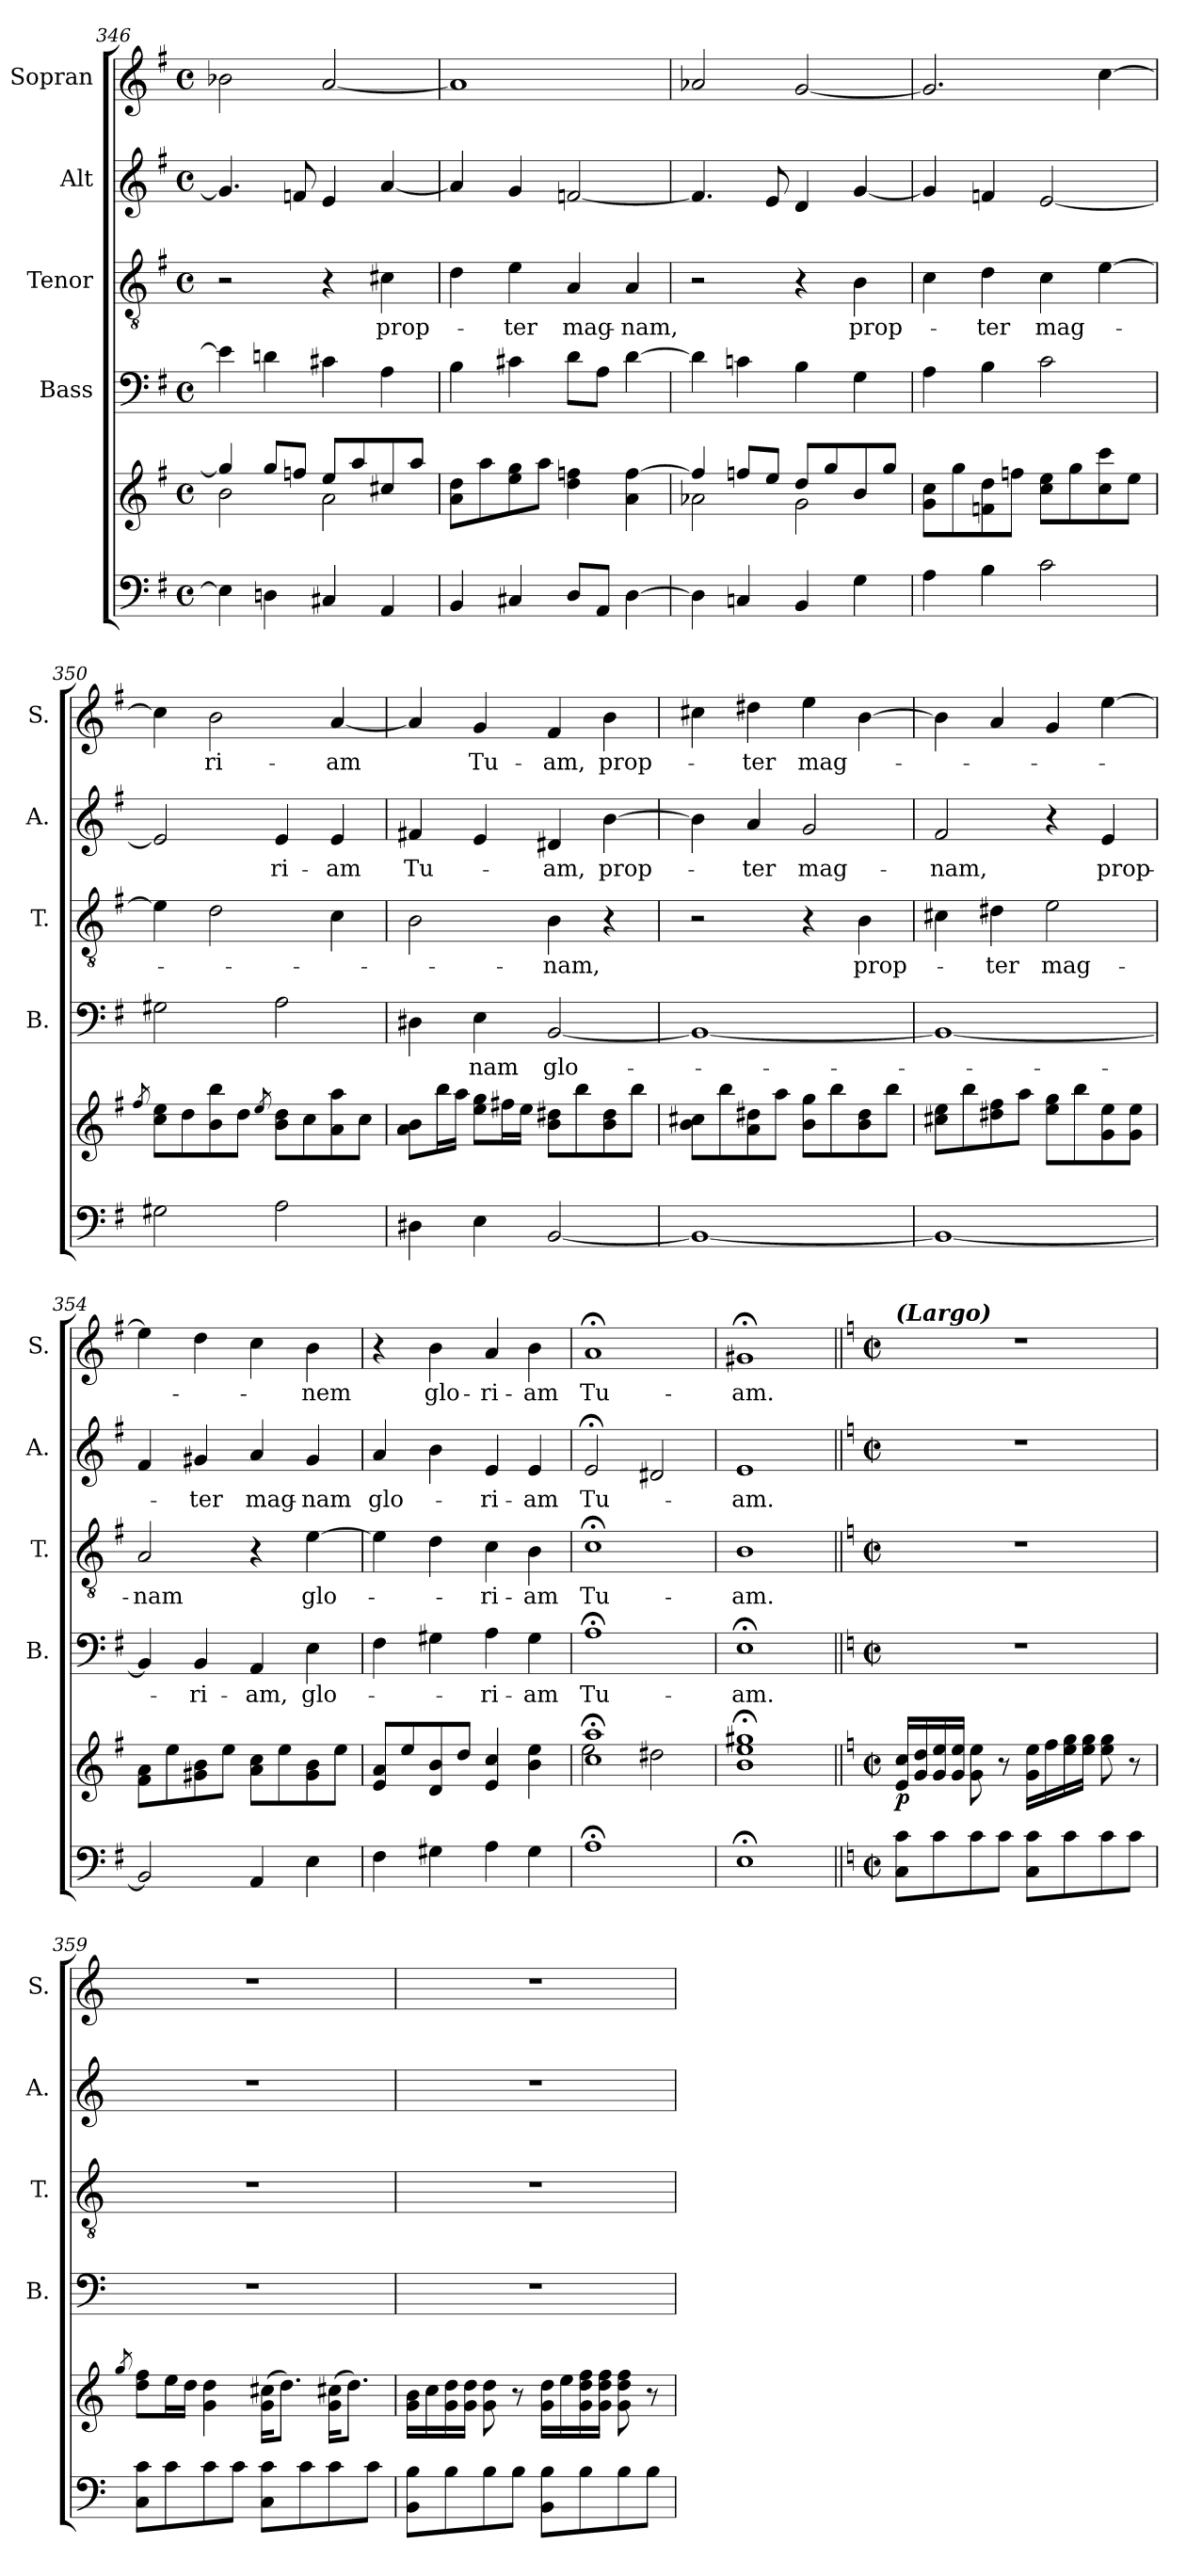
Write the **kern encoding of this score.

**kern	**kern	**dynam	**kern	**text	**kern	**text	**kern	**text	**kern	**text
*part5	*part5	*part5	*part4	*part4	*part3	*part3	*part2	*part2	*part1	*part1
*staff6	*staff5	*staff5/6	*staff4	*staff4	*staff3	*staff3	*staff2	*staff2	*staff1	*staff1
*	*	*	*I"Bass	*	*I"Tenor	*	*I"Alt	*	*I"Sopran	*
*	*	*	*I'B.	*	*I'T.	*	*I'A.	*	*I'S.	*
*clefF4	*clefG2	*	*clefF4	*	*clefGv2	*	*clefG2	*	*clefG2	*
*k[f#]	*k[f#]	*	*k[f#]	*	*k[f#]	*	*k[f#]	*	*k[f#]	*
*G:	*G:	*	*G:	*	*G:	*	*G:	*	*G:	*
*M4/4	*M4/4	*	*M4/4	*	*M4/4	*	*M4/4	*	*M4/4	*
*met(c)	*met(c)	*	*met(c)	*	*met(c)	*	*met(c)	*	*met(c)	*
=346	=346	=346	=346	=346	=346	=346	=346	=346	=346	=346
*	*^	*	*	*	*	*	*	*	*	*
4E\]	4gg/]	2b\	.	4e\]	.	2r	.	4.g/]	.	2b-X\	.
4Dn\	8gg/L	.	.	4dn\	.	.	.	.	.	.	.
.	8ffn/J	.	.	.	.	.	.	8fn/	.	.	.
4C#X/	8ee/L	2a\	.	4c#X\	.	4r	.	4e/	.	[2a/	.
.	8aa/	.	.	.	.	.	.	.	.	.	.
!	!	!	!	!	!	!	!LO:LY:b	!	!	!	!
4AA/	8cc#X/	.	.	4A\	.	4c#X\	prop-	[4a/	.	.	.
.	8aa/J	.	.	.	.	.	.	.	.	.	.
*	*v	*v	*	*	*	*	*	*	*	*	*
=347	=347	=347	=347	=347	=347	=347	=347	=347	=347	=347
4BB/	8a\ 8dd\L	.	4B\	.	4d\	.	4a/]	.	1a]	.
.	8aa\	.	.	.	.	.	.	.	.	.
!	!	!	!	!	!	!LO:LY:b	!	!	!	!
4C#X/	8ee\ 8gg\	.	4c#X\	.	4e\	-ter	4g/	.	.	.
.	8aa\J	.	.	.	.	.	.	.	.	.
!	!	!	!	!	!	!LO:LY:b	!	!	!	!
8D/L	4dd\ 4ffn\	.	8d\L	.	4A/	mag-	[2fn/	.	.	.
8AA/J	.	.	8A\J	.	.	.	.	.	.	.
!	!	!	!	!	!	!LO:LY:b	!	!	!	!
[4D\	4a\ [4ff\	.	[4d\	.	4A/	-nam,	.	.	.	.
=348	=348	=348	=348	=348	=348	=348	=348	=348	=348	=348
*	*^	*	*	*	*	*	*	*	*	*
4D\]	4ff/]	2a-X\	.	4d\]	.	2r	.	4.f/]	.	2a-X/	.
4Cn/	8ffn/L	.	.	4cn\	.	.	.	.	.	.	.
.	8ee/J	.	.	.	.	.	.	8e/	.	.	.
4BB/	8dd/L	2g\	.	4B\	.	4r	.	4d/	.	[2g/	.
.	8gg/	.	.	.	.	.	.	.	.	.	.
!	!	!	!	!	!	!	!LO:LY:b	!	!	!	!
4G\	8b/	.	.	4G\	.	4B\	prop-	[4g/	.	.	.
.	8gg/J	.	.	.	.	.	.	.	.	.	.
*	*v	*v	*	*	*	*	*	*	*	*	*
=349	=349	=349	=349	=349	=349	=349	=349	=349	=349	=349
4A\	8g\ 8cc\L	.	4A\	.	4c\	.	4g/]	.	2.g/]	.
.	8gg\	.	.	.	.	.	.	.	.	.
!	!	!	!	!	!	!LO:LY:b	!	!	!	!
4B\	8fn\ 8dd\	.	4B\	.	4d\	-ter	4fn/	.	.	.
.	8ffn\J	.	.	.	.	.	.	.	.	.
!	!	!	!	!	!	!LO:LY:b	!	!	!	!
2c\	8cc\ 8ee\L	.	2c\	.	4c\	mag-	[2e/	.	.	.
.	8gg\	.	.	.	.	.	.	.	.	.
.	8cc\ 8ccc\	.	.	.	[4e\	.	.	.	[4cc\	.
.	8ee\J	.	.	.	.	.	.	.	.	.
!!LO:LB:g=z
=350	=350	=350	=350	=350	=350	=350	=350	=350	=350	=350
.	8qff#/	.	.	.	.	.	.	.	.	.
2G#X\	8cc\ 8ee\L	.	2G#X\	.	4e\]	.	2e/]	.	4cc\]	.
.	8dd\	.	.	.	.	.	.	.	.	.
!	!	!	!	!	!	!	!	!	!	!LO:LY:b
.	8b\ 8bb\	.	.	.	2d\	.	.	.	2b\	-ri-
.	8dd\J	.	.	.	.	.	.	.	.	.
.	8qee/	.	.	.	.	.	.	.	.	.
!	!	!	!	!	!	!	!	!LO:LY:b	!	!
2A\	8b\ 8dd\L	.	2A\	.	.	.	4e/	-ri-	.	.
.	8cc\	.	.	.	.	.	.	.	.	.
!	!	!	!	!	!	!	!	!LO:LY:b	!	!LO:LY:b
.	8a\ 8aa\	.	.	.	4c\	.	4e/	-am	[4a/	-am
.	8cc\J	.	.	.	.	.	.	.	.	.
=351	=351	=351	=351	=351	=351	=351	=351	=351	=351	=351
!	!	!	!	!	!	!	!	!LO:LY:b	!	!
4D#X\	8a\ 8b\L	.	4D#X\	.	2B\	.	4f#X/	Tu-	4a/]	.
.	16bb\L	.	.	.	.	.	.	.	.	.
.	16aa\JJ	.	.	.	.	.	.	.	.	.
!	!	!	!	!LO:LY:b	!	!	!	!	!	!LO:LY:b
4E\	8ee\ 8gg\L	.	4E\	-nam	.	.	4e/	.	4g/	Tu-
.	16ff#X\L	.	.	.	.	.	.	.	.	.
.	16ee\JJ	.	.	.	.	.	.	.	.	.
!	!	!	!	!LO:LY:b	!	!LO:LY:b	!	!LO:LY:b	!	!LO:LY:b
[2BB/	8b\ 8dd#X\L	.	[2BB/	glo-	4B\	-nam,	4d#X/	-am,	4f#/	-am,
.	8bb\	.	.	.	.	.	.	.	.	.
!	!	!	!	!	!	!	!	!LO:LY:b	!	!LO:LY:b
.	8b\ 8dd#\	.	.	.	4r	.	[4b\	prop-	4b\	prop-
.	8bb\J	.	.	.	.	.	.	.	.	.
=352	=352	=352	=352	=352	=352	=352	=352	=352	=352	=352
1BB_	8b\ 8cc#X\L	.	1BB_	.	2r	.	4b\]	.	4cc#X\	.
.	8bb\	.	.	.	.	.	.	.	.	.
!	!	!	!	!	!	!	!	!LO:LY:b	!	!LO:LY:b
.	8a\ 8dd#X\	.	.	.	.	.	4a/	-ter	4dd#X\	-ter
.	8aa\J	.	.	.	.	.	.	.	.	.
!	!	!	!	!	!	!	!	!LO:LY:b	!	!LO:LY:b
.	8b\ 8gg\L	.	.	.	4r	.	2g/	mag-	4ee\	mag-
.	8bb\	.	.	.	.	.	.	.	.	.
!	!	!	!	!	!	!LO:LY:b	!	!	!	!
.	8b\ 8dd#\	.	.	.	4B\	prop-	.	.	[4b\	.
.	8bb\J	.	.	.	.	.	.	.	.	.
=353	=353	=353	=353	=353	=353	=353	=353	=353	=353	=353
!	!	!	!	!	!	!	!	!LO:LY:b	!	!
1BB_	8cc#X\ 8ee\L	.	1BB_	.	4c#X\	.	2f#/	-nam,	4b\]	.
.	8bb\	.	.	.	.	.	.	.	.	.
!	!	!	!	!	!	!LO:LY:b	!	!	!	!
.	8dd#X\ 8ff#\	.	.	.	4d#X\	-ter	.	.	4a/	.
.	8aa\J	.	.	.	.	.	.	.	.	.
!	!	!	!	!	!	!LO:LY:b	!	!	!	!
.	8ee\ 8gg\L	.	.	.	2e\	mag-	4r	.	4g/	.
.	8bb\	.	.	.	.	.	.	.	.	.
!	!	!	!	!	!	!	!	!LO:LY:b	!	!
.	8g\ 8ee\	.	.	.	.	.	4e/	prop-	[4ee\	.
.	8g\ 8ee\J	.	.	.	.	.	.	.	.	.
!!LO:PB:g=z
=354	=354	=354	=354	=354	=354	=354	=354	=354	=354	=354
!	!	!	!	!	!	!LO:LY:b	!	!	!	!
2BB/]	8f#\ 8a\L	.	4BB/]	.	2A/	-nam	4f#/	.	4ee\]	.
.	8ee\	.	.	.	.	.	.	.	.	.
!	!	!	!	!LO:LY:b	!	!	!	!LO:LY:b	!	!
.	8g#X\ 8b\	.	4BB/	-ri-	.	.	4g#X/	-ter	4dd\	.
.	8ee\J	.	.	.	.	.	.	.	.	.
!	!	!	!	!LO:LY:b	!	!	!	!LO:LY:b	!	!
4AA/	8a\ 8cc\L	.	4AA/	-am,	4r	.	4a/	mag-	4cc\	.
.	8ee\	.	.	.	.	.	.	.	.	.
!	!	!	!	!LO:LY:b	!	!LO:LY:b	!	!LO:LY:b	!	!LO:LY:b
4E\	8g#\ 8b\	.	4E\	glo-	[4e\	glo-	4g#/	-nam	4b\	-nem
.	8ee\J	.	.	.	.	.	.	.	.	.
=355	=355	=355	=355	=355	=355	=355	=355	=355	=355	=355
!	!	!	!	!	!	!	!	!LO:LY:b	!	!
4F#\	8e/ 8a/L	.	4F#\	.	4e\]	.	4a/	glo-	4r	.
.	8ee/	.	.	.	.	.	.	.	.	.
!	!	!	!	!	!	!	!	!	!	!LO:LY:b
4G#X\	8d/ 8b/	.	4G#X\	.	4d\	.	4b\	.	4b\	glo-
.	8dd/J	.	.	.	.	.	.	.	.	.
!	!	!	!	!LO:LY:b	!	!LO:LY:b	!	!LO:LY:b	!	!LO:LY:b
4A\	4e/ 4cc/	.	4A\	-ri-	4c\	-ri-	4e/	-ri-	4a/	-ri-
!	!	!	!	!LO:LY:b	!	!LO:LY:b	!	!LO:LY:b	!	!LO:LY:b
4G#\	4b\ 4ee\	.	4G#\	-am	4B\	-am	4e/	-am	4b\	-am
=356	=356	=356	=356	=356	=356	=356	=356	=356	=356	=356
*	*^	*	*	*	*	*	*	*	*	*
!	!	!	!	!	!LO:LY:b	!	!LO:LY:b	!	!LO:LY:b	!	!LO:LY:b
1A;<	1cc;< 1aa;<	2ee\	.	1A;<	Tu-	1c;<	Tu-	2e;</	Tu-	1a;<	Tu-
.	.	2dd#X\	.	.	.	.	.	2d#X/	.	.	.
=357	=357	=357	=357	=357	=357	=357	=357	=357	=357	=357	=357
!	!	!	!	!	!LO:LY:b	!	!LO:LY:b	!	!LO:LY:b	!	!LO:LY:b
*	*v	*v	*	*	*	*	*	*	*	*	*
1E;<	1b;< 1ee;< 1gg#X;<	.	1E;<	-am.	1B	-am.	1e	-am.	1g#X;<	-am.
=358||	=358||	=358||	=358||	=358||	=358||	=358||	=358||	=358||	=358||	=358||
*k[]	*k[]	*	*k[]	*	*k[]	*	*k[]	*	*k[]	*
*C:	*C:	*	*C:	*	*C:	*	*C:	*	*C:	*
*M2/2	*M2/2	*	*M2/2	*	*M2/2	*	*M2/2	*	*M2/2	*
*met(c|)	*met(c|)	*	*met(c|)	*	*met(c|)	*	*met(c|)	*	*met(c|)	*
!	!	!	!	!	!	!	!	!	!LO:TX:a:Bi:t=(Largo)	!
!	!	!LO:DY:b	!	!	!	!	!	!	!	!
8C\ 8c\L	16e/ 16cc/LL	p	1r	.	1r	.	1r	.	1r	.
.	16g/ 16dd/	.	.	.	.	.	.	.	.	.
8c\	16g/ 16ee/	.	.	.	.	.	.	.	.	.
.	16g/ 16ee/JJ	.	.	.	.	.	.	.	.	.
8c\	8g\ 8ee\	.	.	.	.	.	.	.	.	.
8c\J	8r	.	.	.	.	.	.	.	.	.
8C\ 8c\L	16g\ 16ee\LL	.	.	.	.	.	.	.	.	.
.	16ff\	.	.	.	.	.	.	.	.	.
8c\	16ee\ 16gg\	.	.	.	.	.	.	.	.	.
.	16ee\ 16gg\JJ	.	.	.	.	.	.	.	.	.
8c\	8ee\ 8gg\	.	.	.	.	.	.	.	.	.
8c\J	8r	.	.	.	.	.	.	.	.	.
!!LO:LB:g=z
=359	=359	=359	=359	=359	=359	=359	=359	=359	=359	=359
.	8qgg/	.	.	.	.	.	.	.	.	.
8C\ 8c\L	8dd\ 8ff\L	.	1r	.	1r	.	1r	.	1r	.
8c\	16ee\L	.	.	.	.	.	.	.	.	.
.	16dd\JJ	.	.	.	.	.	.	.	.	.
8c\	4g\ 4dd\	.	.	.	.	.	.	.	.	.
8c\J	.	.	.	.	.	.	.	.	.	.
8C\ 8c\L	(>16g\ 16cc#X\KL	.	.	.	.	.	.	.	.	.
.	8.dd\J)	.	.	.	.	.	.	.	.	.
8c\	.	.	.	.	.	.	.	.	.	.
8c\	(>16g\ 16cc#X\KL	.	.	.	.	.	.	.	.	.
.	8.dd\J)	.	.	.	.	.	.	.	.	.
8c\J	.	.	.	.	.	.	.	.	.	.
=360	=360	=360	=360	=360	=360	=360	=360	=360	=360	=360
8BB\ 8B\L	16g\ 16b\LL	.	1r	.	1r	.	1r	.	1r	.
.	16cc\	.	.	.	.	.	.	.	.	.
8B\	16g\ 16dd\	.	.	.	.	.	.	.	.	.
.	16g\ 16dd\JJ	.	.	.	.	.	.	.	.	.
8B\	8g\ 8dd\	.	.	.	.	.	.	.	.	.
8B\J	8r	.	.	.	.	.	.	.	.	.
8BB\ 8B\L	16g\ 16dd\LL	.	.	.	.	.	.	.	.	.
.	16ee\	.	.	.	.	.	.	.	.	.
8B\	16g\ 16dd\ 16ff\	.	.	.	.	.	.	.	.	.
.	16g\ 16dd\ 16ff\JJ	.	.	.	.	.	.	.	.	.
8B\	8g\ 8dd\ 8ff\	.	.	.	.	.	.	.	.	.
8B\J	8r	.	.	.	.	.	.	.	.	.
=	=	=	=	=	=	=	=	=	=	=
*-	*-	*-	*-	*-	*-	*-	*-	*-	*-	*-
